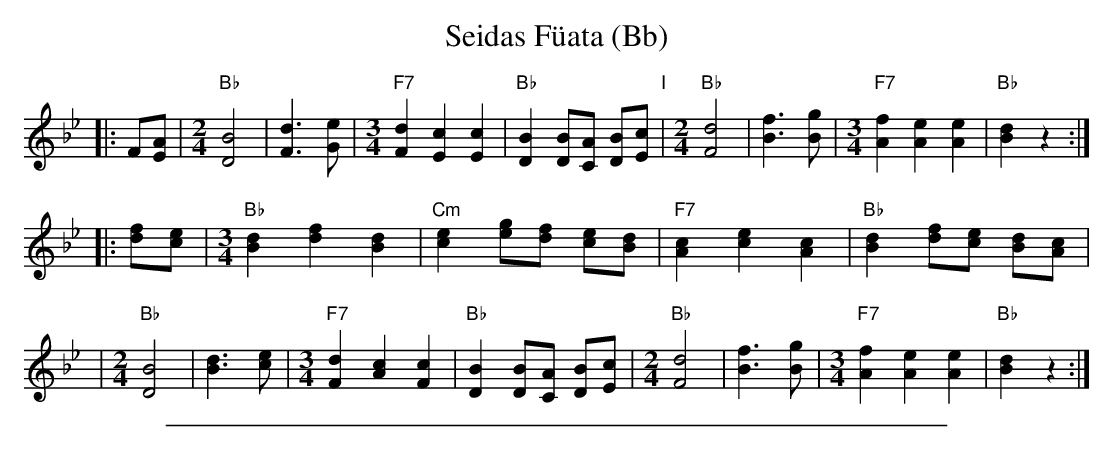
X:1
T: Seidas F\"uata (Bb)
M: none
L: 1/8
K: Bb
|: F[AE] \
|[M:2/4][L:1/8]"Bb"[B4D4] | [d3F3][eG] \
|[M:3/4][L:1/8]"F7"[d2F2] [c2E2] [c2E2] | "Bb"[B2D2] [BD][AC] [BD][cE] \
"I"\
|[M:2/4][L:1/8]"Bb"[d4F4] | [f3B3][gB] \
|[M:3/4][L:1/8]"F7"[f2A2] [e2A2] [e2A2] | "Bb"[d2B2] z2 :|
|: [fd][ec] \
|[M:3/4][L:1/8]"Bb"[d2B2] [f2d2] [d2B2] | "Cm"[e2c2] [ge][fd] [ec][dB] \
| "F7"[c2A2] [e2c2] [c2A2] | "Bb"[d2B2] [fd][ec] [dB][cA] |
|[M:2/4][L:1/8]"Bb"[B4D4] | [d3B3][ec] \
|[M:3/4][L:1/8]"F7"[d2F2] [c2A2] [c2F2] | "Bb"[B2D2] [BD][AC] [BD][cE] \
|[M:2/4][L:1/8]"Bb"[d4F4] | [f3B3][gB] \
|[M:3/4][L:1/8]"F7"[f2A2] [e2A2] [e2A2] | "Bb"[d2B2] z2 :|
